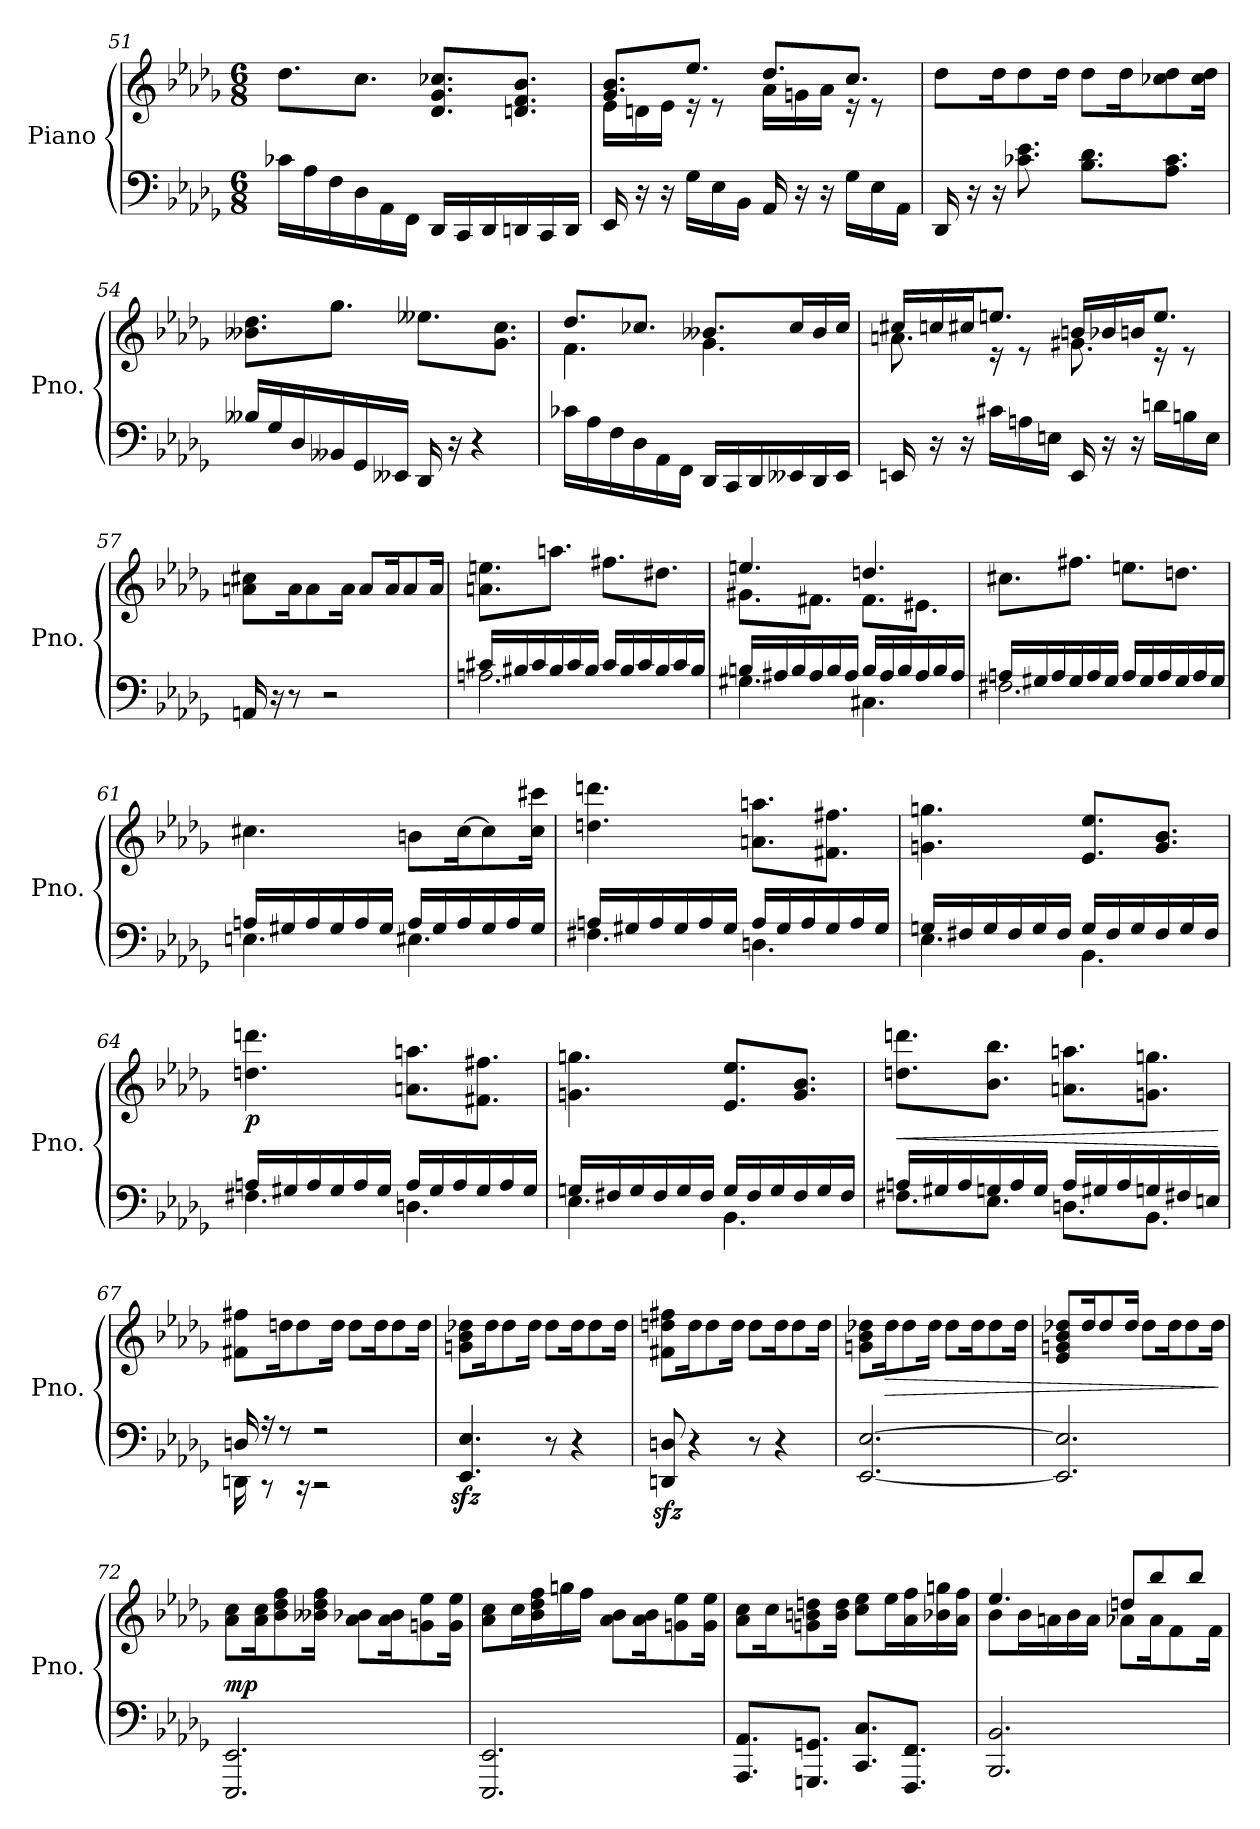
**kern	**kern	**dynam
*part1	*part1	*part1
*staff2	*staff1	*staff1/2
*I"Piano	*	*
*I'Pno.	*	*
!!LO:LB:g=z
*clefF4	*clefG2	*
*k[b-e-a-d-g-]	*k[b-e-a-d-g-]	*
*M6/8	*M6/8	*
=51	=51	=51
16c-X\LL	8.dd-\L	.
16A-\	.	.
16F\	.	.
16D-\	8.cc\J	.
16AA-\	.	.
16FF\JJ	.	.
16DD-/LL	8.d-/ 8.g-/ 8.cc-X/L	.
16CC/	.	.
16DD-/	.	.
16DDn/	8.dn/ 8.f/ 8.b-/J	.
16CC/	.	.
16DD/JJ	.	.
=52	=52	=52
*	*^	*
16EE-/	8.g-/ 8.b-/L	16e-\LL	.
16r	.	16dn\	.
16r	.	16e-\JJ	.
16G-\LL	8.ee-/J	16r	.
16E-\	.	8r	.
16BB-\JJ	.	.	.
16AA-/	8.dd-/L	16a-\LL	.
16r	.	16gn\	.
16r	.	16a-\JJ	.
16G-\LL	8.cc/J	16r	.
16E-\	.	8r	.
16AA-\JJ	.	.	.
*	*v	*v	*
=53	=53	=53
16DD-/	8dd-\L	.
16r	.	.
16r	16dd-\K	.
8.c-X\ 8.e-\	8dd-\	.
.	16dd-\Jk	.
8.B-\ 8.d-\L	8dd-\L	.
.	16dd-\K	.
8.A-\ 8.c-\J	8cc-X\ 8dd-\	.
.	16cc-\ 16dd-\Jk	.
!!LO:LB:g=z
=54	=54	=54
16B--X/LL	8.b--X\ 8.dd-\L	.
16G-/	.	.
16D-/	.	.
16BB--X/	8.gg-\J	.
16GG-/	.	.
16EE--X/JJ	.	.
16DD-/	8.ee--X\L	.
16r	.	.
4r	.	.
.	8.g-\ 8.cc\J	.
=55	=55	=55
*	*^	*
16c-X\LL	8.dd-/L	4.f\	.
16A-\	.	.	.
16F\	.	.	.
16D-\	8.cc-X/J	.	.
16AA-\	.	.	.
16FF\JJ	.	.	.
16DD-/LL	8.b--X/L	4.g-\	.
16CC/	.	.	.
16DD-/	.	.	.
16EE--X/	16cc-/L	.	.
16DD-/	16b--/	.	.
16EE--/JJ	16cc-/JJ	.	.
!!LO:PB:g=z	!!
=56	=56	=56	=56
16EEn/	16cc#X/LL	8.an\	.
16r	16ccn/	.	.
16r	16cc#X/J	.	.
16c#X\LL	8.een/J	16r	.
16An\	.	8r	.
16En\JJ	.	.	.
16EE/	16bn/LL	8.g#X\	.
16r	16b-X/	.	.
16r	16bn/J	.	.
16dn\LL	8.ee/J	16r	.
16Bn\	.	8r	.
16E\JJ	.	.	.
*	*v	*v	*
=57	=57	=57
16AAn/	8an\ 8cc#X\L	.
16r	.	.
8r	16a\K	.
.	8a\	.
2r	.	.
.	16a\Jk	.
.	8a/L	.
.	16a/K	.
.	8a/	.
.	16a/Jk	.
!!LO:LB:g=z
=58	=58	=58
*^	*	*
16c#X/LL	2.An\	8.an\ 8.een\L	.
16B#X/	.	.	.
16c#/	.	.	.
16B#/	.	8.aan\J	.
16c#/	.	.	.
16B#/JJ	.	.	.
16c#/LL	.	8.ff#X\L	.
16B#/	.	.	.
16c#/	.	.	.
16B#/	.	8.dd#X\J	.
16c#/	.	.	.
16B#/JJ	.	.	.
=59	=59	=59	=59
*	*	*^	*
16Bn/LL	4.G#X\	4.een/	8.g#X\L	.
16A#X/	.	.	.	.
16B/	.	.	.	.
16A#/	.	.	8.f#X\J	.
16B/	.	.	.	.
16A#/JJ	.	.	.	.
16B/LL	4.C#X\	4.ddn/	8.f#\L	.
16A#/	.	.	.	.
16B/	.	.	.	.
16A#/	.	.	8.e#X\J	.
16B/	.	.	.	.
16A#/JJ	.	.	.	.
*	*	*v	*v	*
=60	=60	=60	=60
16An/LL	2.F#X\	8.cc#X\L	.
16G#X/	.	.	.
16A/	.	.	.
16G#/	.	8.ff#X\J	.
16A/	.	.	.
16G#/JJ	.	.	.
16A/LL	.	8.een\L	.
16G#/	.	.	.
16A/	.	.	.
16G#/	.	8.ddn\J	.
16A/	.	.	.
16G#/JJ	.	.	.
!!LO:LB:g=z
=61	=61	=61	=61
16An/LL	4.En\	4.cc#X\	.
16G#X/	.	.	.
16A/	.	.	.
16G#/	.	.	.
16A/	.	.	.
16G#/JJ	.	.	.
16A/LL	4.E#X\	8bn\L	.
16G#/	.	.	.
16A/	.	[16cc#\K	.
16G#/	.	8cc#\]	.
16A/	.	.	.
16G#/JJ	.	16cc#\ 16ccc#X\Jk	.
=62	=62	=62	=62
16An/LL	4.F#X\	4.ddn\ 4.dddn\	.
16G#X/	.	.	.
16A/	.	.	.
16G#/	.	.	.
16A/	.	.	.
16G#/JJ	.	.	.
16A/LL	4.Dn\	8.an\ 8.aan\L	.
16G#/	.	.	.
16A/	.	.	.
16G#/	.	8.f#X\ 8.ff#X\J	.
16A/	.	.	.
16G#/JJ	.	.	.
=63	=63	=63	=63
16Gn/LL	4.E-\	4.gn\ 4.ggn\	.
16F#X/	.	.	.
16G/	.	.	.
16F#/	.	.	.
16G/	.	.	.
16F#/JJ	.	.	.
16G/LL	4.BB-\	8.e-/ 8.ee-/L	.
16F#/	.	.	.
16G/	.	.	.
16F#/	.	8.g/ 8.b-/J	.
16G/	.	.	.
16F#/JJ	.	.	.
!!LO:LB:g=z
=64	=64	=64	=64
!	!	!	!LO:DY:b
16An/LL	4.F#X\	4.ddn\ 4.dddn\	p
16G#X/	.	.	.
16A/	.	.	.
16G#/	.	.	.
16A/	.	.	.
16G#/JJ	.	.	.
16A/LL	4.Dn\	8.an\ 8.aan\L	.
16G#/	.	.	.
16A/	.	.	.
16G#/	.	8.f#X\ 8.ff#X\J	.
16A/	.	.	.
16G#/JJ	.	.	.
=65	=65	=65	=65
16Gn/LL	4.E-\	4.gn\ 4.ggn\	.
16F#X/	.	.	.
16G/	.	.	.
16F#/	.	.	.
16G/	.	.	.
16F#/JJ	.	.	.
16G/LL	4.BB-\	8.e-/ 8.ee-/L	.
16F#/	.	.	.
16G/	.	.	.
16F#/	.	8.g/ 8.b-/J	.
16G/	.	.	.
16F#/JJ	.	.	.
!!LO:LB:g=z
=66	=66	=66	=66
!	!	!	!LO:HP:b
16An/LL	8.F#X\L	8.ddn\ 8.dddn\L	<
16G#X/	.	.	.
16A/	.	.	.
16Gn/	8.E-\J	8.b-\ 8.bb-\J	.
16A/	.	.	.
16G/JJ	.	.	.
16A/LL	8.Dn\L	8.an\ 8.aan\L	.
16G#X/	.	.	.
16A/	.	.	.
16Gn/	8.BB-\J	8.gn\ 8.ggn\J	.
16F#X/	.	.	.
16En/JJ	.	.	.
*v	*v	*	*
.	.	[
=67	=67	=67
*^	*	*
!	!	!	!LO:DY:a=2
!	!	!	!LO:DY:n=1:b
16Dn/	16DDn\	8f#X\ 8ff#X\L	sfz f
16r	8r	.	.
8r	.	16ddn\K	.
.	16r	8dd\	.
2r	2r	.	.
.	.	16dd\Jk	.
.	.	8dd\L	.
.	.	16dd\K	.
.	.	8dd\	.
.	.	16dd\Jk	.
*v	*v	*	*
=68	=68	=68
4.EE-/zz> 4.E-/zz>	8gn\ 8b-\ 8dd-X\L	.
.	16dd-\K	.
.	8dd-\	.
.	16dd-\Jk	.
8r	8dd-\L	.
4r	16dd-\K	.
.	8dd-\	.
.	16dd-\Jk	.
!!LO:PB:g=z
=69	=69	=69
8DDn/zz> 8Dn/zz>	8f#X\ 8ddn\ 8ff#X\L	.
4r	16dd\K	.
.	8dd\	.
.	16dd\Jk	.
8r	8dd\L	.
4r	16dd\K	.
.	8dd\	.
.	16dd\Jk	.
=70	=70	=70
[2.EE-/ [2.E-/	8gn\ 8b-\ 8dd-X\L	.
!	!	!LO:HP:b
.	16dd-\K	>
.	8dd-\	.
.	16dd-\Jk	.
.	8dd-\L	.
.	16dd-\K	.
.	8dd-\	.
.	16dd-\Jk	.
=71	=71	=71
2.EE-/] 2.E-/]	8e-/ 8gn/ 8b-/ 8dd-X/L	.
.	16dd-/K	.
.	8dd-/	.
.	16dd-/Jk	.
.	8dd-\L	.
.	16dd-\K	.
.	8dd-\	.
.	16dd-\Jk	.
.	.	]
=72	=72	=72
!	!	!LO:DY:a=2
2.EEE-/ 2.EE-/	8a-\ 8cc\L	mp
.	16a-\ 16cc\K	.
.	8b-\ 8dd-\ 8ff\	.
.	16b--X\ 16dd-\ 16ff\Jk	.
.	8a-\ 8b-X\L	.
.	16a-\ 16b-\K	.
.	8gn\ 8ee-\	.
.	16g\ 16ee-\Jk	.
!!LO:LB:g=z
=73	=73	=73
2.EEE-/ 2.EE-/	8a-\ 8cc\L	.
.	16cc\L	.
.	16b-\ 16dd-\ 16ff\	.
.	16ggn\	.
.	16ff\JJ	.
.	8a-\ 8b-\L	.
.	16a-\ 16b-\K	.
.	8gn\ 8ee-\	.
.	16g\ 16ee-\Jk	.
=74	=74	=74
8.AAA-/ 8.AA-/L	8a-\ 8cc\L	.
.	16cc\K	.
8.GGGn/ 8.GGn/J	8gn\ 8bn\ 8ddn\	.
.	16b\ 16dd\Jk	.
8.CC/ 8.C/L	8cc\ 8ee-\L	.
.	16ee-\L	.
8.FFF/ 8.FF/J	16a-\ 16ff\	.
.	16b-X\ 16ggn\	.
.	16a-\ 16ff\JJ	.
=75	=75	=75
*	*^	*
2.BBB-/ 2.BB-/	4.ee-/	8b-\L	.
.	.	16b-\L	.
.	.	16an\	.
.	.	16b-\	.
.	.	16a\JJ	.
.	8ddn/L	8a-X\L	.
.	8bb-/	16a-\K	.
.	.	8f\	.
.	8bb-/J	.	.
.	.	16f\Jk	.
*	*v	*v	*
=	=	=
*-	*-	*-
